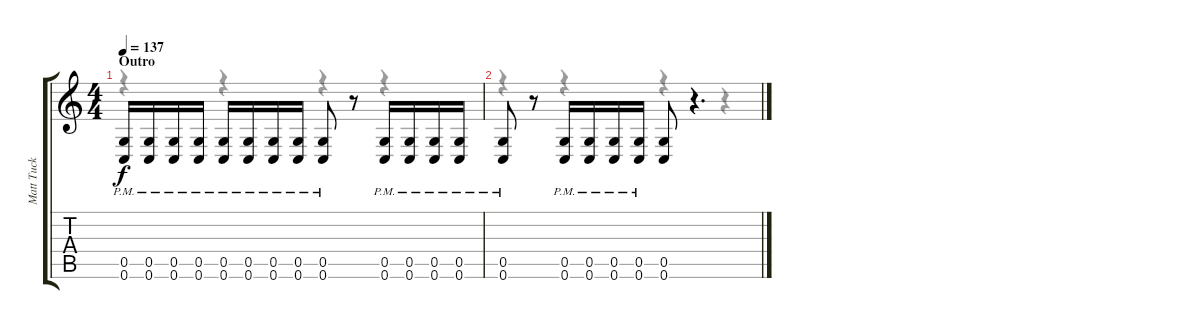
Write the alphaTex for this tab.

\track ("Matt Tuck (Rhythm Guitar)" "Matt Tuck ") {instrument distortionguitar}
\staff {score tabs}
\tuning (D4 A3 F3 C3 G2 C2) {hide}
\voice
\ts (4 4)
\section ("" "Outro")
\tempo 137
\clef g2
\ks c
(0.5{pm} 0.6{pm}).16{dy f} (0.5{pm} 0.6{pm}).16 (0.5{pm} 0.6{pm}).16 (0.5{pm} 0.6{pm}).16 (0.5{pm} 0.6{pm}).16 (0.5{pm} 0.6{pm}).16 (0.5{pm} 0.6{pm}).16 (0.5{pm} 0.6{pm}).16 (0.5{pm} 0.6{pm}).8 r.8 (0.5{pm} 0.6{pm}).16 (0.5{pm} 0.6{pm}).16 (0.5{pm} 0.6{pm}).16 (0.5{pm} 0.6{pm}).16 |
(0.5{pm} 0.6{pm}).8 r.8 (0.5{pm} 0.6{pm}).16 (0.5{pm} 0.6{pm}).16 (0.5{pm} 0.6{pm}).16 (0.5{pm} 0.6{pm}).16 (0.5 0.6).8 r.4{d}
\voice
\clef g2
\ottava regular
\simile none
\ks c
r.4{dy f} r.4 r.4 r.4 |
r.4 r.4 r.4 r.4
